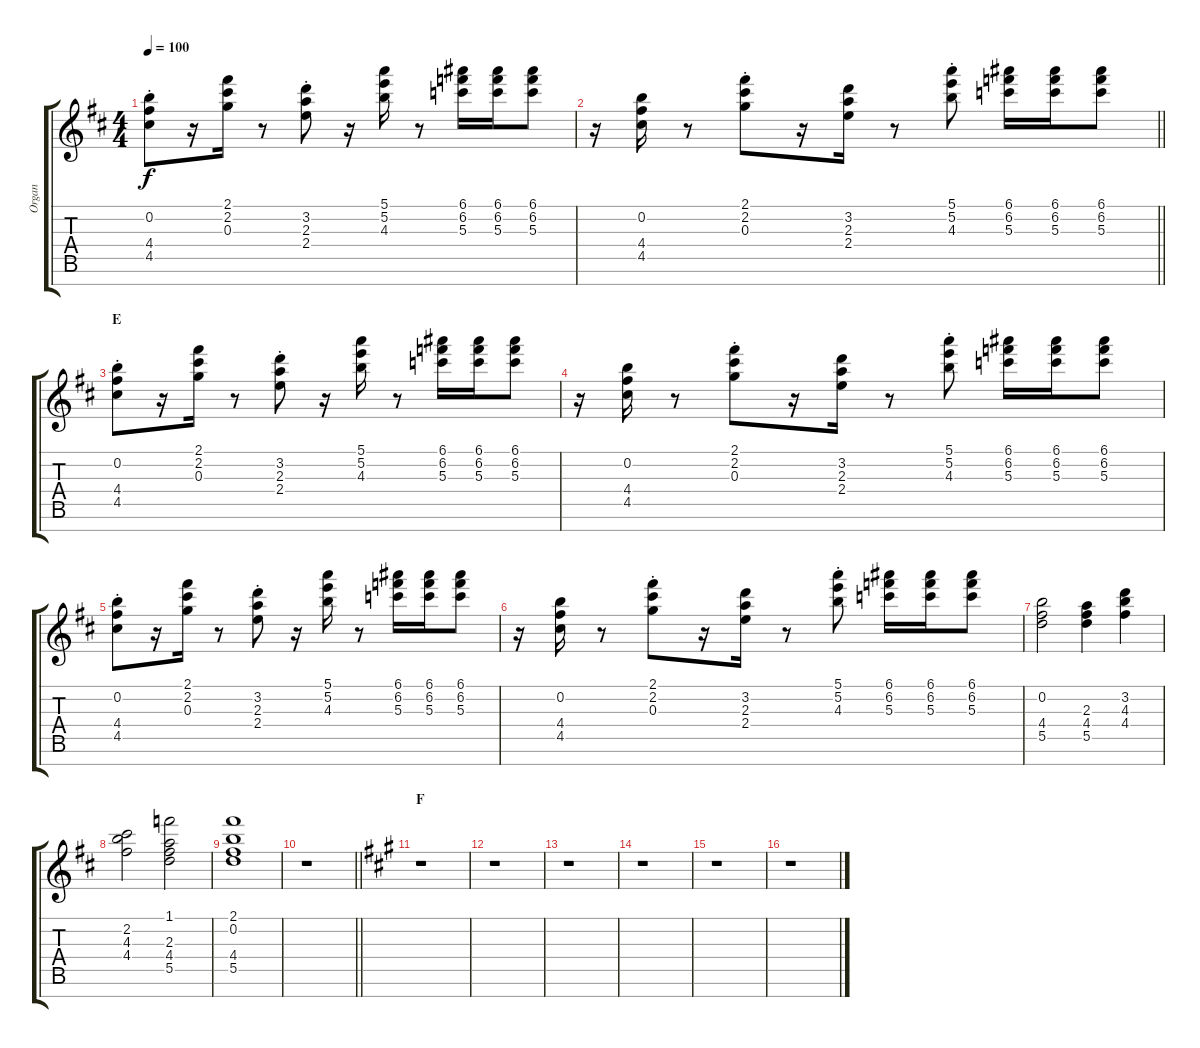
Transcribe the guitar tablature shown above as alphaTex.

\track ("Organ" "Organ") {instrument rockorgan}
\staff {score tabs}
\tuning (E6 B5 G5 D5 A4 E4 B3) {hide}
\ts (4 4)
\tempo 100
\clef g2
\ks d
(0.2{st} 4.4{st} 4.5{st}).8{dy f} r.16 (2.1 2.2 0.3).16 r.8 (3.2{st} 2.3{st} 2.4{st}).8 r.16 (5.1 5.2 4.3).16 r.8 (6.1 6.2 5.3).16 (6.1 6.2 5.3).16 (6.1 6.2 5.3).8 |
\barLineRight lightlight
r.16 (0.2 4.4 4.5).16 r.8 (2.1{st} 2.2{st} 0.3{st}).8 r.16 (3.2 2.3 2.4).16 r.8 (5.1{st} 5.2{st} 4.3{st}).8 (6.1 6.2 5.3).16 (6.1 6.2 5.3).16 (6.1 6.2 5.3).8 |
\section ("" "E")
(0.2{st} 4.4{st} 4.5{st}).8 r.16 (2.1 2.2 0.3).16 r.8 (3.2{st} 2.3{st} 2.4{st}).8 r.16 (5.1 5.2 4.3).16 r.8 (6.1 6.2 5.3).16 (6.1 6.2 5.3).16 (6.1 6.2 5.3).8 |
r.16 (0.2 4.4 4.5).16 r.8 (2.1{st} 2.2{st} 0.3{st}).8 r.16 (3.2 2.3 2.4).16 r.8 (5.1{st} 5.2{st} 4.3{st}).8 (6.1 6.2 5.3).16 (6.1 6.2 5.3).16 (6.1 6.2 5.3).8 |
(0.2{st} 4.4{st} 4.5{st}).8 r.16 (2.1 2.2 0.3).16 r.8 (3.2{st} 2.3{st} 2.4{st}).8 r.16 (5.1 5.2 4.3).16 r.8 (6.1 6.2 5.3).16 (6.1 6.2 5.3).16 (6.1 6.2 5.3).8 |
r.16 (0.2 4.4 4.5).16 r.8 (2.1{st} 2.2{st} 0.3{st}).8 r.16 (3.2 2.3 2.4).16 r.8 (5.1{st} 5.2{st} 4.3{st}).8 (6.1 6.2 5.3).16 (6.1 6.2 5.3).16 (6.1 6.2 5.3).8 |
(0.2 4.4 5.5).2 (2.3 4.4 5.5).4 (3.2 4.3 4.4).4 |
(2.2 4.3 4.4).2 (1.1 2.3 4.4 5.5).2 |
(2.1 0.2 4.4 5.5).1 |
\barLineRight lightlight
r.1 |
\section ("" "F")
\ks a
r.1 |
r.1 |
r.1 |
r.1 |
r.1 |
r.1
